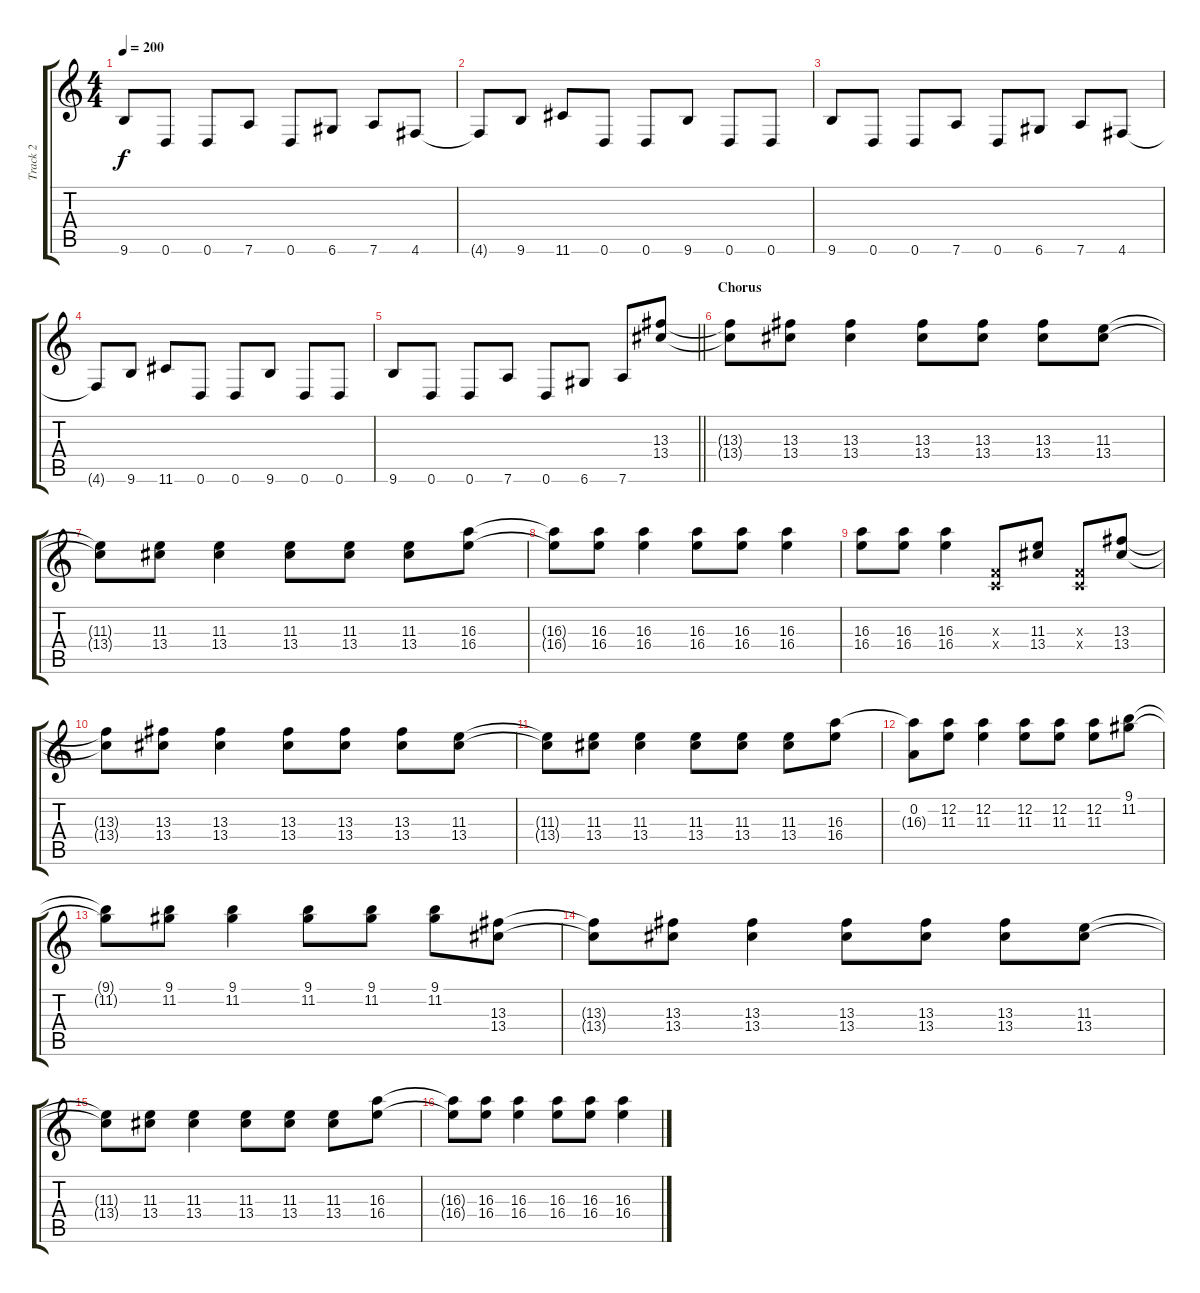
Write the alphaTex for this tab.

\track ("Track 2" "Track 2") {instrument distortionguitar}
\staff {score tabs}
\tuning (D4 A3 F3 C3 G2 D2) {hide}
\ts (4 4)
\tempo 200
\clef g2
\ks c
9.6.8{dy f} 0.6.8 0.6.8 7.6.8 0.6.8 6.6.8 7.6.8 4.6.8 |
4.6{t}.8 9.6.8 11.6.8 0.6.8 0.6.8 9.6.8 0.6.8 0.6.8 |
9.6.8 0.6.8 0.6.8 7.6.8 0.6.8 6.6.8 7.6.8 4.6.8 |
4.6{t}.8 9.6.8 11.6.8 0.6.8 0.6.8 9.6.8 0.6.8 0.6.8 |
\barLineRight lightlight
9.6.8 0.6.8 0.6.8 7.6.8 0.6.8 6.6.8 7.6.8 (13.3 13.4).8 |
\section ("" "Chorus")
(13.3{t} 13.4{t}).8 (13.3 13.4).8 (13.3 13.4).4 (13.3 13.4).8 (13.3 13.4).8 (13.3 13.4).8 (11.3 13.4).8 |
(11.3{t} 13.4{t}).8 (11.3 13.4).8 (11.3 13.4).4 (11.3 13.4).8 (11.3 13.4).8 (11.3 13.4).8 (16.3 16.4).8 |
(16.3{t} 16.4{t}).8 (16.3 16.4).8 (16.3 16.4).4 (16.3 16.4).8 (16.3 16.4).8 (16.3 16.4).4 |
(16.3 16.4).8 (16.3 16.4).8 (16.3 16.4).4 (0.3{x} 0.4{x}).8 (11.3 13.4).8 (0.3{x} 0.4{x}).8 (13.3 13.4).8 |
(13.3{t} 13.4{t}).8 (13.3 13.4).8 (13.3 13.4).4 (13.3 13.4).8 (13.3 13.4).8 (13.3 13.4).8 (11.3 13.4).8 |
(11.3{t} 13.4{t}).8 (11.3 13.4).8 (11.3 13.4).4 (11.3 13.4).8 (11.3 13.4).8 (11.3 13.4).8 (16.3 16.4).8 |
(0.2 16.3{t}).8 (12.2 11.3).8 (12.2 11.3).4 (12.2 11.3).8 (12.2 11.3).8 (12.2 11.3).8 (9.1 11.2).8 |
(9.1{t} 11.2{t}).8 (9.1 11.2).8 (9.1 11.2).4 (9.1 11.2).8 (9.1 11.2).8 (9.1 11.2).8 (13.3 13.4).8 |
(13.3{t} 13.4{t}).8 (13.3 13.4).8 (13.3 13.4).4 (13.3 13.4).8 (13.3 13.4).8 (13.3 13.4).8 (11.3 13.4).8 |
(11.3{t} 13.4{t}).8 (11.3 13.4).8 (11.3 13.4).4 (11.3 13.4).8 (11.3 13.4).8 (11.3 13.4).8 (16.3 16.4).8 |
(16.3{t} 16.4{t}).8 (16.3 16.4).8 (16.3 16.4).4 (16.3 16.4).8 (16.3 16.4).8 (16.3 16.4).4
